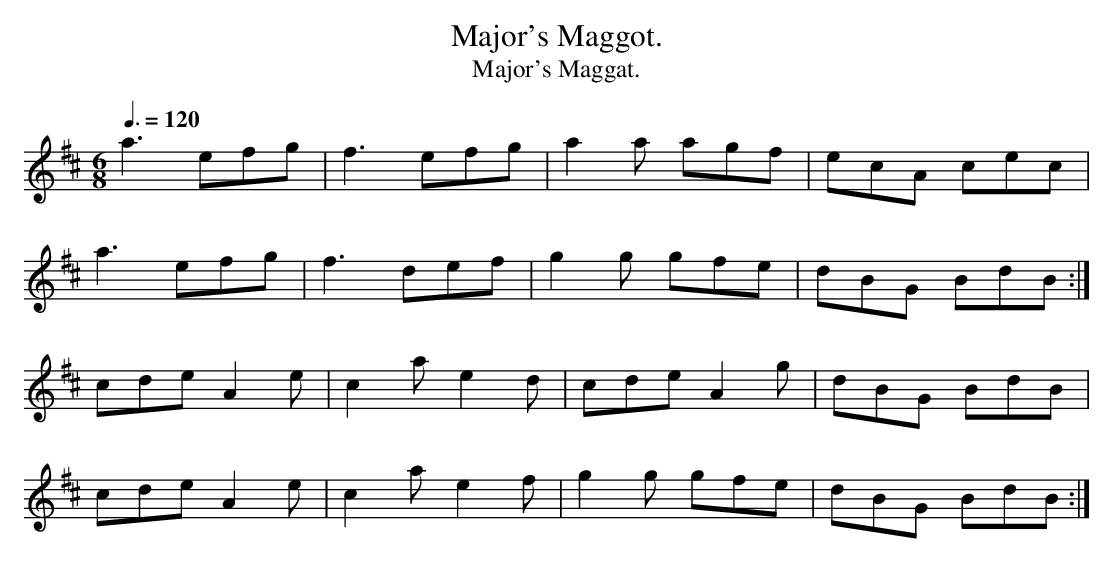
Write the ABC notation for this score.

X:1
T:Major's Maggot.
T:Major's Maggat.
M:6/8
L:1/8
Q:3/8=120
K:A mixolydian
a3  efg|f3  efg|a2a agf|ecA cec |
a3  efg|f3  def|g2g gfe|dBG BdB:|
cde A2e|c2a e2d|cde A2g|dBG BdB |
cde A2e|c2a e2f|g2g gfe|dBG BdB:|
